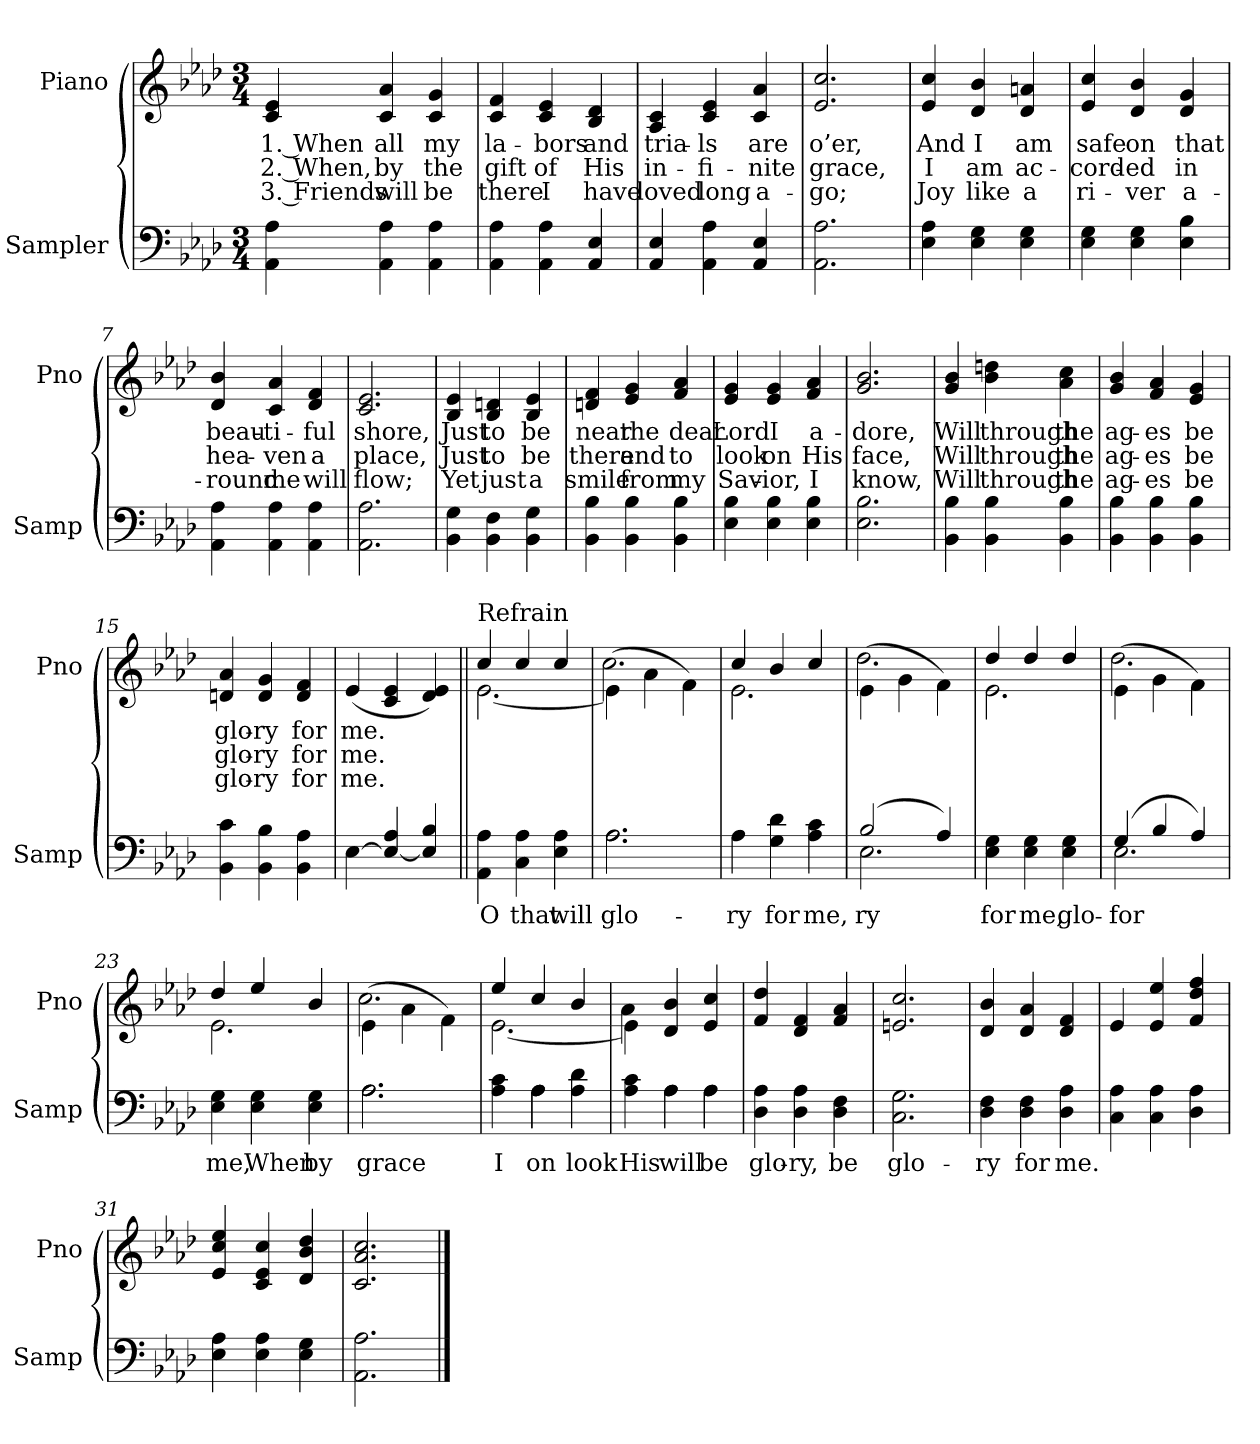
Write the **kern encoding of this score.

**kern	**text	**kern	**text	**text	**text
*part2	*part2	*part1	*part1	*part1	*part1
*staff2	*staff2	*staff1	*staff1	*staff1	*staff1
*I"Sampler	*	*I"Piano	*	*	*
*I'Samp	*	*I'Pno	*	*	*
*clefF4	*	*clefG2	*	*	*
*k[b-e-a-d-]	*	*k[b-e-a-d-]	*	*	*
*A-:	*	*A-:	*	*	*
*M3/4	*	*M3/4	*	*	*
=1	=1	=1	=1	=1	=1
4AA-\ 4A-\	.	4c/ 4e-/	1. When	2. When,	3. Friends
4AA-\ 4A-\	.	4c/ 4a-/	all	by	will
4AA-\ 4A-\	.	4c/ 4g/	my	the	be
=2	=2	=2	=2	=2	=2
4AA-\ 4A-\	.	4c/ 4f/	la-	gift	there
4AA-\ 4A-\	.	4c/ 4e-/	-bors	of	I
4AA-/ 4E-/	.	4B-/ 4d-/	and	His	have
=3	=3	=3	=3	=3	=3
4AA-/ 4E-/	.	4A-/ 4c/	tria-	in-	loved
4AA-\ 4A-\	.	4c/ 4e-/	-ls	-fi-	long
4AA-/ 4E-/	.	4c/ 4a-/	are	-nite	a-
=4	=4	=4	=4	=4	=4
2.AA-\ 2.A-\	.	2.e-/ 2.cc/	o’er,	grace,	-go;
=5	=5	=5	=5	=5	=5
4E-\ 4A-\	.	4e-/ 4cc/	And	I	Joy
4E-\ 4G\	.	4d-/ 4b-/	I	am	like
4E-\ 4G\	.	4d-/ 4an/	am	ac-	a
=6	=6	=6	=6	=6	=6
4E-\ 4G\	.	4e-/ 4cc/	safe	-cord-	ri-
4E-\ 4G\	.	4d-/ 4b-/	on	-ed	-ver
4E-\ 4B-\	.	4d-/ 4g/	that	in	a-
=7	=7	=7	=7	=7	=7
4AA-\ 4A-\	.	4d-/ 4b-/	beau-	hea-	-round
4AA-\ 4A-\	.	4c/ 4a-/	-ti-	-ven	me
4AA-\ 4A-\	.	4d-/ 4f/	-ful	a	will
=8	=8	=8	=8	=8	=8
2.AA-\ 2.A-\	.	2.c/ 2.e-/	shore,	place,	flow;
=9	=9	=9	=9	=9	=9
4BB-\ 4G\	.	4B-/ 4e-/	Just	Just	Yet
4BB-\ 4F\	.	4B-/ 4dn/	to	to	just
4BB-\ 4G\	.	4B-/ 4e-/	be	be	a
=10	=10	=10	=10	=10	=10
4BB-\ 4B-\	.	4dn/ 4f/	near	there	smile
4BB-\ 4B-\	.	4e-/ 4g/	the	and	from
4BB-\ 4B-\	.	4f/ 4a-/	dear	to	my
=11	=11	=11	=11	=11	=11
4E-\ 4B-\	.	4e-/ 4g/	Lord	look	Sav-
4E-\ 4B-\	.	4e-/ 4g/	I	on	-ior,
4E-\ 4B-\	.	4f/ 4a-/	a-	His	I
=12	=12	=12	=12	=12	=12
2.E-\ 2.B-\	.	2.g/ 2.b-/	-dore,	face,	know,
=13	=13	=13	=13	=13	=13
4BB-\ 4B-\	.	4g/ 4b-/	Will	Will	Will
4BB-\ 4B-\	.	4b-\ 4ddn\	through	through	through
4BB-\ 4B-\	.	4a-\ 4cc\	the	the	the
=14	=14	=14	=14	=14	=14
4BB-\ 4B-\	.	4g/ 4b-/	ag-	ag-	ag-
4BB-\ 4B-\	.	4f/ 4a-/	-es	-es	-es
4BB-\ 4B-\	.	4e-/ 4g/	be	be	be
=15	=15	=15	=15	=15	=15
4BB-\ 4c\	.	4dn/ 4a-/	glo-	glo-	glo-
4BB-\ 4B-\	.	4d/ 4g/	-ry	-ry	-ry
4BB-\ 4A-\	.	4d/ 4f/	for	for	for
=16	=16	=16	=16	=16	=16
[4E-	.	(4e-/	me.	me.	me.
4E-/_ 4A-/	.	4c/ 4e-/	.	.	.
4E-/] 4B-/	.	4d-/ 4e-/)	.	.	.
=17||	=17||	=17||	=17||	=17||	=17||
*	*	*^	*	*	*
!	!	!LO:TX:t=Refrain	!	!	!	!
4AA-\ 4A-\	O	4cc/	[2.e-	.	.	.
4C\ 4A-\	that	4cc/	.	.	.	.
4E-\ 4A-\	will	4cc/	.	.	.	.
=18	=18	=18	=18	=18	=18	=18
*^	*	*	*	*	*	*
2.A-\	2.A-	glo-	(4e-\]	2.cc	.	.	.
.	.	.	4a-\	.	.	.	.
.	.	.	4f\)	.	.	.	.
*v	*v	*	*	*	*	*	*
=19	=19	=19	=19	=19	=19	=19
4A-\	-ry	4cc/	2.e-	.	.	.
4G\ 4d-\	for	4b-/	.	.	.	.
4A-\ 4c\	me,	4cc/	.	.	.	.
=20	=20	=20	=20	=20	=20	=20
*^	*	*	*	*	*	*
(2B-/	2.E-	-ry	(4e-\	2.dd-	.	.	.
.	.	.	4g\	.	.	.	.
4A-/)	.	.	4f\)	.	.	.	.
*v	*v	*	*	*	*	*	*
=21	=21	=21	=21	=21	=21	=21
4E-\ 4G\	for	4dd-/	2.e-	.	.	.
4E-\ 4G\	me,	4dd-/	.	.	.	.
4E-\ 4G\	glo-	4dd-/	.	.	.	.
=22	=22	=22	=22	=22	=22	=22
*^	*	*	*	*	*	*
(4G/	2.E-	for	(4e-\	2.dd-	.	.	.
4B-/	.	.	4g\	.	.	.	.
4A-/)	.	.	4f\)	.	.	.	.
*v	*v	*	*	*	*	*	*
=23	=23	=23	=23	=23	=23	=23
4E-\ 4G\	me,	4dd-/	2.e-	.	.	.
4E-\ 4G\	When	4ee-/	.	.	.	.
4E-\ 4G\	by	4b-/	.	.	.	.
=24	=24	=24	=24	=24	=24	=24
*^	*	*	*	*	*	*
2.A-\	2.A-	grace	(4e-\	2.cc	.	.	.
.	.	.	4a-\	.	.	.	.
.	.	.	4f\)	.	.	.	.
=25	=25	=25	=25	=25	=25	=25	=25
4A-\ 4c\	4ryy	I	4ee-/	[2.e-	.	.	.
4A-\	4A-	on	4cc/	.	.	.	.
4A-\ 4d-\	4ryy	look	4b-/	.	.	.	.
=26	=26	=26	=26	=26	=26	=26	=26
4A-\ 4c\	4ryy	His	4e-\]	4a-	.	.	.
4A-\	4A-	will	4d-/ 4b-/	2ryy	.	.	.
4A-\	4A-	be	4e-/ 4cc/	.	.	.	.
*v	*v	*	*	*	*	*	*
*	*	*v	*v	*	*	*
=27	=27	=27	=27	=27	=27
4D-\ 4A-\	glo-	4f/ 4dd-/	.	.	.
4D-\ 4A-\	-ry,	4d-/ 4f/	.	.	.
4D-\ 4F\	be	4f/ 4a-/	.	.	.
=28	=28	=28	=28	=28	=28
2.C\ 2.G\	glo-	2.en/ 2.cc/	.	.	.
=29	=29	=29	=29	=29	=29
4D-\ 4F\	-ry	4d-/ 4b-/	.	.	.
4D-\ 4F\	for	4d-/ 4a-/	.	.	.
4D-\ 4A-\	me.	4d-/ 4f/	.	.	.
=30	=30	=30	=30	=30	=30
4C\ 4A-\	.	4e-/	.	.	.
4C\ 4A-\	.	4e-/ 4ee-/	.	.	.
4D-\ 4A-\	.	4f/ 4dd-/ 4ff/	.	.	.
=31	=31	=31	=31	=31	=31
4E-\ 4A-\	.	4e-/ 4cc/ 4ee-/	.	.	.
4E-\ 4A-\	.	4c/ 4e-/ 4cc/	.	.	.
4E-\ 4G\	.	4d-/ 4b-/ 4dd-/	.	.	.
=32	=32	=32	=32	=32	=32
2.AA-\ 2.A-\	.	2.c/ 2.a-/ 2.cc/	.	.	.
==	==	==	==	==	==
*-	*-	*-	*-	*-	*-
